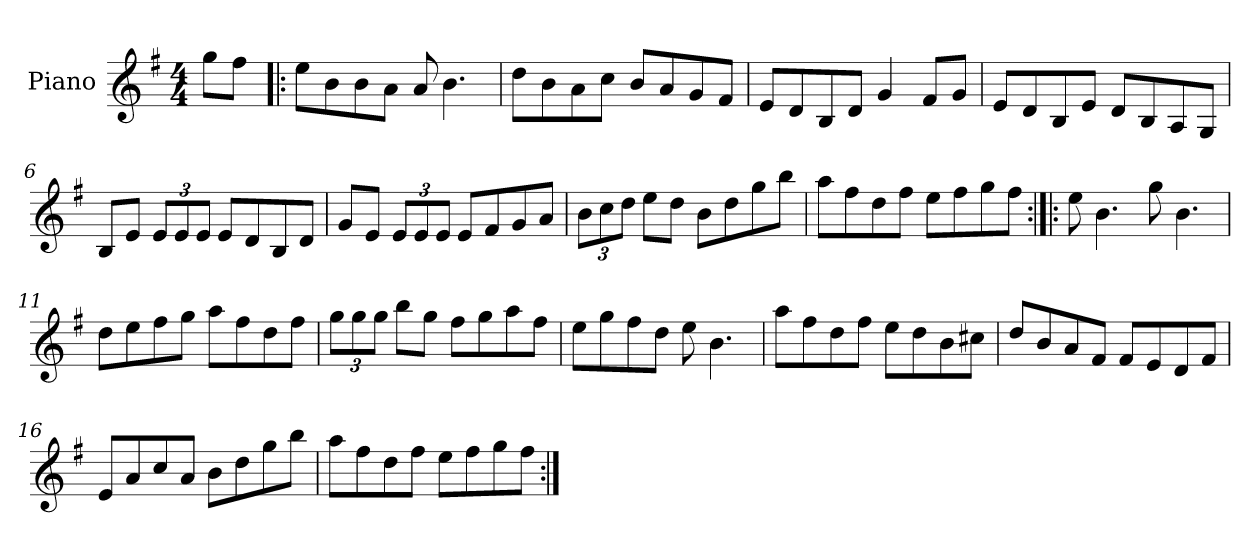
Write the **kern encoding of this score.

**kern
*part1
*staff1
*I"Piano
*I'Pno
*clefG2
*k[f#]
*e:
*M4/4
=1
8gg\L
8ff#\J
=2!|:
8ee\L
8b\
8b\
8a\J
8a/
4.b\
=3
8dd\L
8b\
8a\
8cc\J
8b/L
8a/
8g/
8f#/J
=4
8e/L
8d/
8B/
8d/J
4g/
8f#/L
8g/J
=5
8e/L
8d/
8B/
8e/J
8d/L
8B/
8A/
8G/J
=6
8B/L
8e/J
12e/L
12e/
12e/J
8e/L
8d/
8B/
8d/J
=7
8g/L
8e/J
12e/L
12e/
12e/J
8e/L
8f#/
8g/
8a/J
=8
12b\L
12cc\
12dd\J
8ee\L
8dd\J
8b\L
8dd\
8gg\
8bb\J
=9
8aa\L
8ff#\
8dd\
8ff#\J
8ee\L
8ff#\
8gg\
8ff#\J
=10:|!|:
8ee\
4.b\
8gg\
4.b\
=11
8dd\L
8ee\
8ff#\
8gg\J
8aa\L
8ff#\
8dd\
8ff#\J
=12
12gg\L
12gg\
12gg\J
8bb\L
8gg\J
8ff#\L
8gg\
8aa\
8ff#\J
=13
8ee\L
8gg\
8ff#\
8dd\J
8ee\
4.b\
=14
8aa\L
8ff#\
8dd\
8ff#\J
8ee\L
8dd\
8b\
8cc#X\J
=15
8dd/L
8b/
8a/
8f#/J
8f#/L
8e/
8d/
8f#/J
=16
8e/L
8a/
8cc/
8a/J
8b\L
8dd\
8gg\
8bb\J
=17
8aa\L
8ff#\
8dd\
8ff#\J
8ee\L
8ff#\
8gg\
8ff#\J
=:|!
*-
